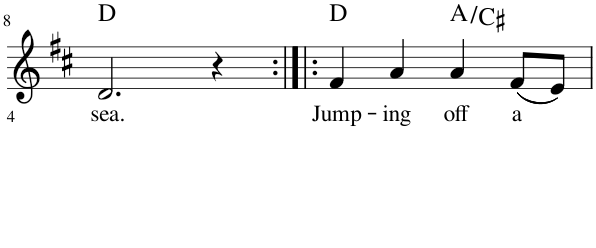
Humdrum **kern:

**kern	**text	**harte
*part1	*part1	*part1
*staff1	*staff1	*
*I"Voice	*	*
*I'Vo.	*	*
!!LO:PB:g=z
*clefG2	*	*
*k[f#c#]	*	*
*M4/4	*	*
=8	=8	=8
!	!LO:LY:b	!
2.d/	sea.	D:maj
4r	.	.
=9:|!|:	=9:|!|:	=9:|!|:
!	!LO:LY:b	!
4f#/	Jump-	D:maj
!	!LO:LY:b	!
4a/	-ing	.
!	!LO:LY:b	!
4a/	off	A:maj/3
!	!LO:LY:b	!
((8f#/L	a	.
8e/J))	.	.
=	=	=
*-	*-	*-
